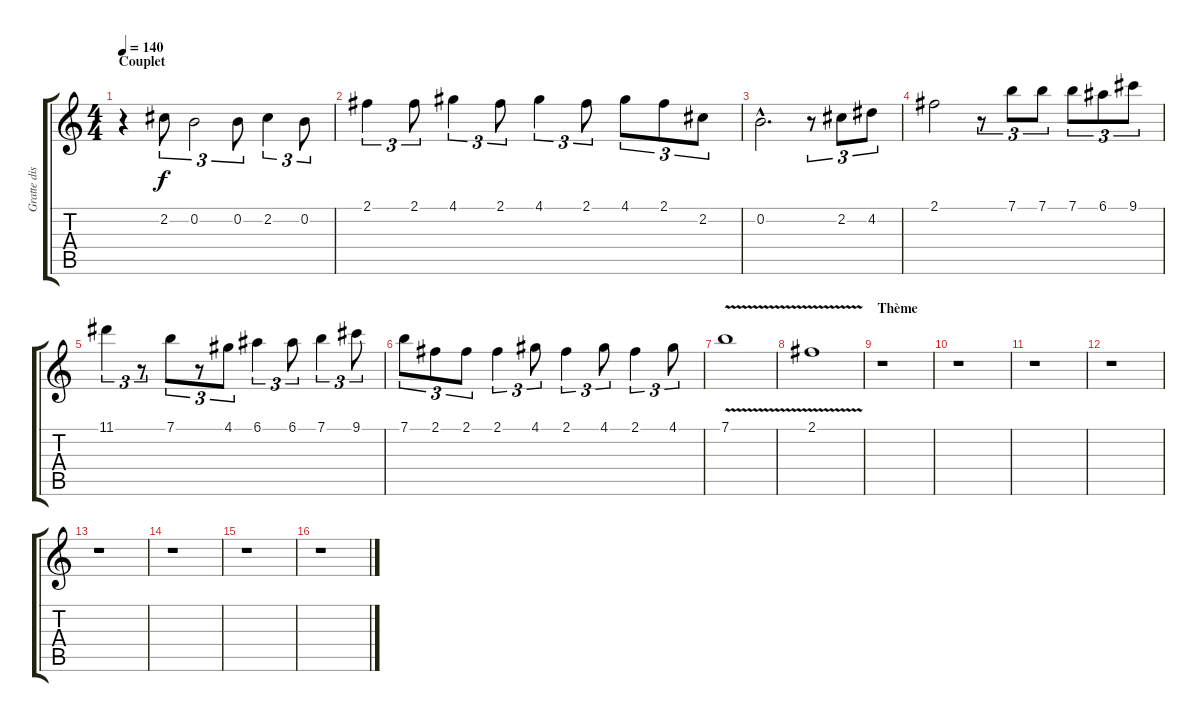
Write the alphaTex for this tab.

\track ("Gratte disto" "Gratte dis") {instrument overdrivenguitar}
\staff {score tabs}
\tuning (E4 B3 G3 D3 A2 E2) {hide}
\ts (4 4)
\section ("" "Couplet")
\tempo 140
\clef g2
\ks c
r.4{dy f} 2.2.8{tu (3 2)} 0.2.2{tu (3 2)} 0.2.8{tu (3 2)} 2.2.4{tu (3 2)} 0.2.8{tu (3 2)} |
2.1.4{tu (3 2)} 2.1.8{tu (3 2)} 4.1.4{tu (3 2)} 2.1.8{tu (3 2)} 4.1.4{tu (3 2)} 2.1.8{tu (3 2)} 4.1.8{tu (3 2)} 2.1.8{tu (3 2)} 2.2.8{tu (3 2)} |
0.2{hac}.2{d} r.8{tu (3 2)} 2.2.8{tu (3 2)} 4.2.8{tu (3 2)} |
2.1.2 r.8{tu (3 2)} 7.1.8{tu (3 2)} 7.1.8{tu (3 2)} 7.1.8{tu (3 2)} 6.1.8{tu (3 2)} 9.1.8{tu (3 2)} |
11.1.4{tu (3 2)} r.8{tu (3 2)} 7.1.8{tu (3 2)} r.8{tu (3 2)} 4.1.8{tu (3 2)} 6.1.4{tu (3 2)} 6.1.8{tu (3 2)} 7.1.4{tu (3 2)} 9.1.8{tu (3 2)} |
7.1.8{tu (3 2)} 2.1.8{tu (3 2)} 2.1.8{tu (3 2)} 2.1.4{tu (3 2)} 4.1.8{tu (3 2)} 2.1.4{tu (3 2)} 4.1.8{tu (3 2)} 2.1.4{tu (3 2)} 4.1.8{tu (3 2)} |
7.1{v}.1 |
2.1{v}.1 |
\section ("" "Thème")
r.1 |
r.1 |
r.1 |
r.1 |
r.1 |
r.1 |
r.1 |
r.1
